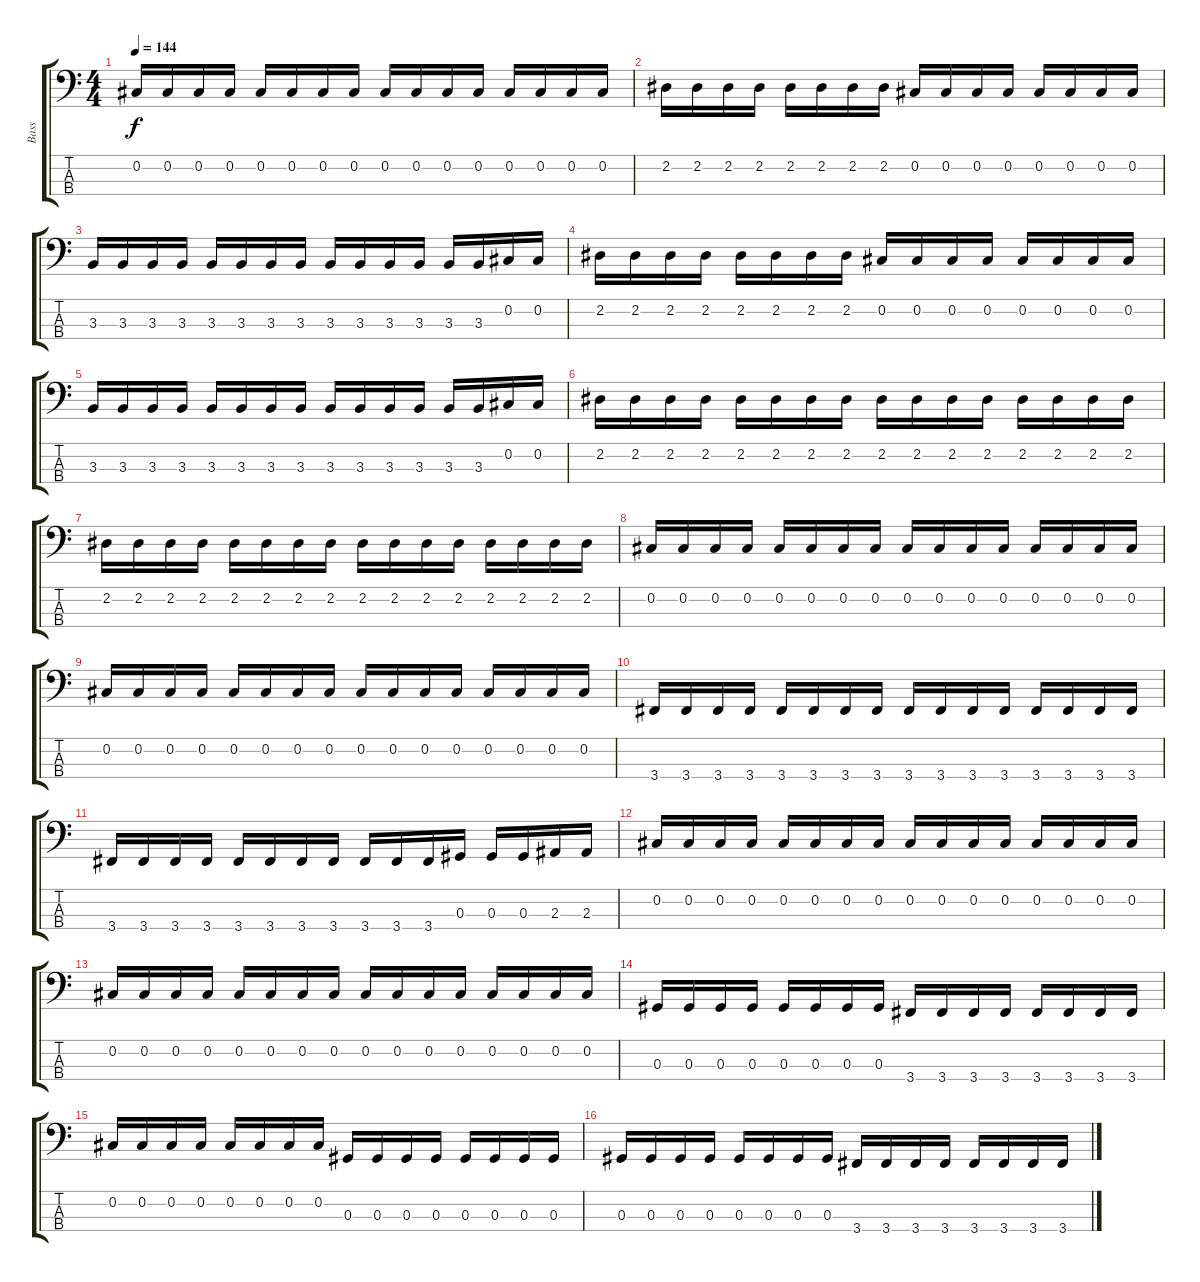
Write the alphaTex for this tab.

\track ("Bass" "Bass") {instrument electricbasspick}
\staff {score tabs}
\tuning (Gb2 Db2 Ab1 Eb1) {hide}
\ts (4 4)
\tempo 144
\clef f4
\ks c
0.2.16{dy f} 0.2.16 0.2.16 0.2.16 0.2.16 0.2.16 0.2.16 0.2.16 0.2.16 0.2.16 0.2.16 0.2.16 0.2.16 0.2.16 0.2.16 0.2.16 |
2.2.16 2.2.16 2.2.16 2.2.16 2.2.16 2.2.16 2.2.16 2.2.16 0.2.16 0.2.16 0.2.16 0.2.16 0.2.16 0.2.16 0.2.16 0.2.16 |
3.3.16 3.3.16 3.3.16 3.3.16 3.3.16 3.3.16 3.3.16 3.3.16 3.3.16 3.3.16 3.3.16 3.3.16 3.3.16 3.3.16 0.2.16 0.2.16 |
2.2.16 2.2.16 2.2.16 2.2.16 2.2.16 2.2.16 2.2.16 2.2.16 0.2.16 0.2.16 0.2.16 0.2.16 0.2.16 0.2.16 0.2.16 0.2.16 |
3.3.16 3.3.16 3.3.16 3.3.16 3.3.16 3.3.16 3.3.16 3.3.16 3.3.16 3.3.16 3.3.16 3.3.16 3.3.16 3.3.16 0.2.16 0.2.16 |
2.2.16 2.2.16 2.2.16 2.2.16 2.2.16 2.2.16 2.2.16 2.2.16 2.2.16 2.2.16 2.2.16 2.2.16 2.2.16 2.2.16 2.2.16 2.2.16 |
2.2.16 2.2.16 2.2.16 2.2.16 2.2.16 2.2.16 2.2.16 2.2.16 2.2.16 2.2.16 2.2.16 2.2.16 2.2.16 2.2.16 2.2.16 2.2.16 |
0.2.16 0.2.16 0.2.16 0.2.16 0.2.16 0.2.16 0.2.16 0.2.16 0.2.16 0.2.16 0.2.16 0.2.16 0.2.16 0.2.16 0.2.16 0.2.16 |
0.2.16 0.2.16 0.2.16 0.2.16 0.2.16 0.2.16 0.2.16 0.2.16 0.2.16 0.2.16 0.2.16 0.2.16 0.2.16 0.2.16 0.2.16 0.2.16 |
3.4.16 3.4.16 3.4.16 3.4.16 3.4.16 3.4.16 3.4.16 3.4.16 3.4.16 3.4.16 3.4.16 3.4.16 3.4.16 3.4.16 3.4.16 3.4.16 |
3.4.16 3.4.16 3.4.16 3.4.16 3.4.16 3.4.16 3.4.16 3.4.16 3.4.16 3.4.16 3.4.16 0.3.16 0.3.16 0.3.16 2.3.16 2.3.16 |
0.2.16 0.2.16 0.2.16 0.2.16 0.2.16 0.2.16 0.2.16 0.2.16 0.2.16 0.2.16 0.2.16 0.2.16 0.2.16 0.2.16 0.2.16 0.2.16 |
0.2.16 0.2.16 0.2.16 0.2.16 0.2.16 0.2.16 0.2.16 0.2.16 0.2.16 0.2.16 0.2.16 0.2.16 0.2.16 0.2.16 0.2.16 0.2.16 |
0.3.16 0.3.16 0.3.16 0.3.16 0.3.16 0.3.16 0.3.16 0.3.16 3.4.16 3.4.16 3.4.16 3.4.16 3.4.16 3.4.16 3.4.16 3.4.16 |
0.2.16 0.2.16 0.2.16 0.2.16 0.2.16 0.2.16 0.2.16 0.2.16 0.3.16 0.3.16 0.3.16 0.3.16 0.3.16 0.3.16 0.3.16 0.3.16 |
0.3.16 0.3.16 0.3.16 0.3.16 0.3.16 0.3.16 0.3.16 0.3.16 3.4.16 3.4.16 3.4.16 3.4.16 3.4.16 3.4.16 3.4.16 3.4.16
